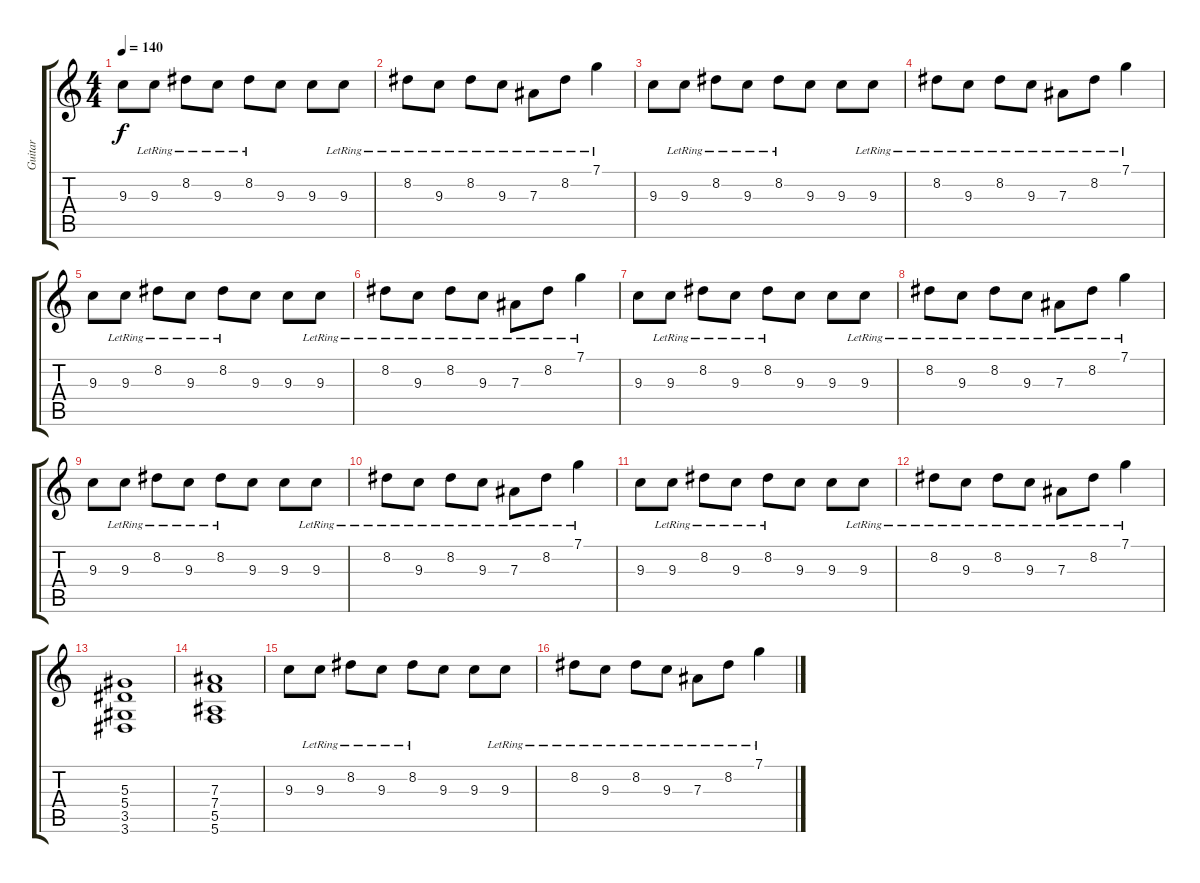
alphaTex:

\track ("Guitar" "Guitar") {instrument distortionguitar}
\staff {score tabs}
\tuning (C4 G3 Eb3 Bb2 F2 C2) {hide}
\ts (4 4)
\tempo 140
\clef g2
\ks c
9.3.8{dy f} 9.3{lr}.8 8.2{lr}.8 9.3{lr}.8 8.2{lr}.8 9.3.8 9.3.8 9.3{lr}.8 |
8.2{lr}.8 9.3{lr}.8 8.2{lr}.8 9.3{lr}.8 7.3{lr}.8 8.2{lr}.8 7.1{lr}.4 |
9.3.8 9.3{lr}.8 8.2{lr}.8 9.3{lr}.8 8.2{lr}.8 9.3.8 9.3.8 9.3{lr}.8 |
8.2{lr}.8 9.3{lr}.8 8.2{lr}.8 9.3{lr}.8 7.3{lr}.8 8.2{lr}.8 7.1{lr}.4 |
9.3.8 9.3{lr}.8 8.2{lr}.8 9.3{lr}.8 8.2{lr}.8 9.3.8 9.3.8 9.3{lr}.8 |
8.2{lr}.8 9.3{lr}.8 8.2{lr}.8 9.3{lr}.8 7.3{lr}.8 8.2{lr}.8 7.1{lr}.4 |
9.3.8 9.3{lr}.8 8.2{lr}.8 9.3{lr}.8 8.2{lr}.8 9.3.8 9.3.8 9.3{lr}.8 |
8.2{lr}.8 9.3{lr}.8 8.2{lr}.8 9.3{lr}.8 7.3{lr}.8 8.2{lr}.8 7.1{lr}.4 |
9.3.8 9.3{lr}.8 8.2{lr}.8 9.3{lr}.8 8.2{lr}.8 9.3.8 9.3.8 9.3{lr}.8 |
8.2{lr}.8 9.3{lr}.8 8.2{lr}.8 9.3{lr}.8 7.3{lr}.8 8.2{lr}.8 7.1{lr}.4 |
9.3.8 9.3{lr}.8 8.2{lr}.8 9.3{lr}.8 8.2{lr}.8 9.3.8 9.3.8 9.3{lr}.8 |
8.2{lr}.8 9.3{lr}.8 8.2{lr}.8 9.3{lr}.8 7.3{lr}.8 8.2{lr}.8 7.1{lr}.4 |
(5.3 5.4 3.5 3.6).1 |
(7.3 7.4 5.5 5.6).1 |
9.3.8 9.3{lr}.8 8.2{lr}.8 9.3{lr}.8 8.2{lr}.8 9.3.8 9.3.8 9.3{lr}.8 |
8.2{lr}.8 9.3{lr}.8 8.2{lr}.8 9.3{lr}.8 7.3{lr}.8 8.2{lr}.8 7.1{lr}.4
